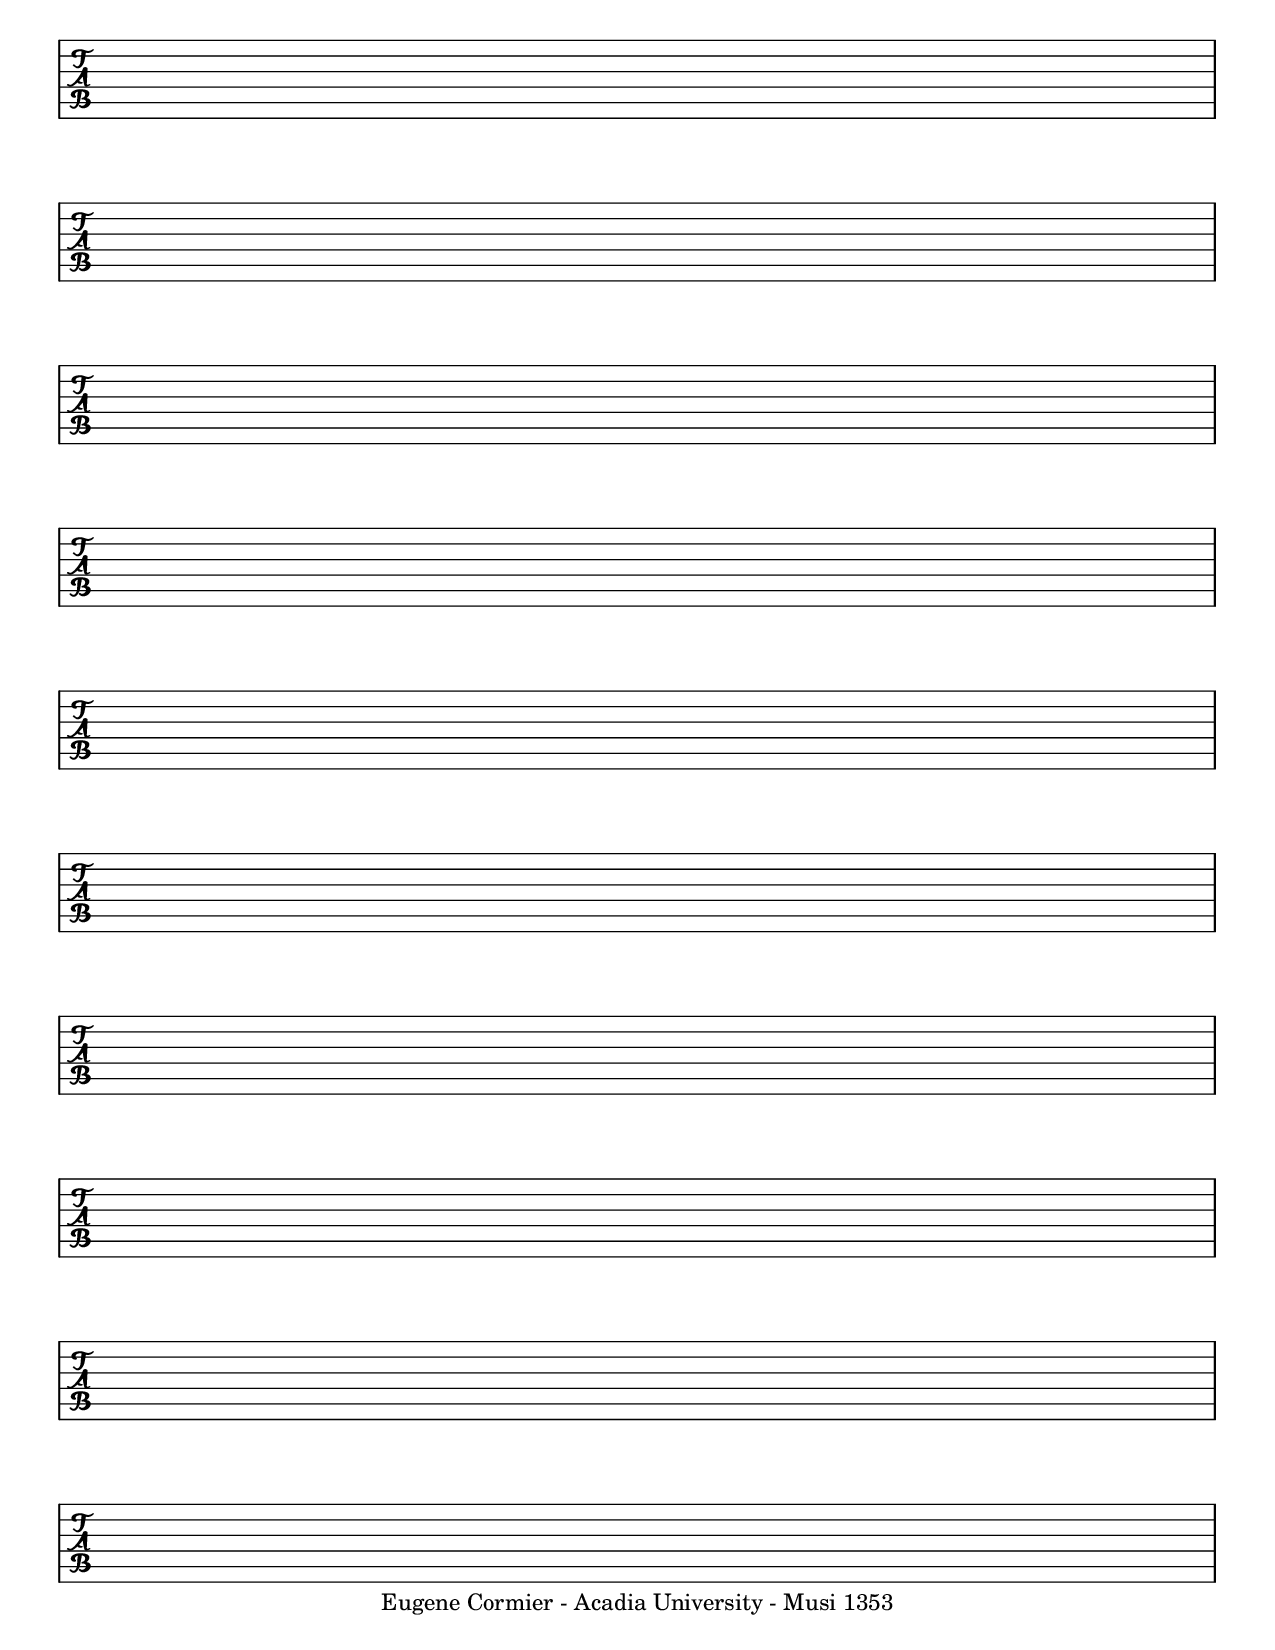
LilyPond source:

\version "2.10.0" % the version of lilypond I use
\header {
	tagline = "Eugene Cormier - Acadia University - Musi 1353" % this is the copyright line
}

\paper {
	#(set-global-staff-size 18) % staff size
	#(set-paper-size "letter")  % paper size
	ragged-last-bottom = ##f    % justify to bottom of page 
}

\layout {
	indent = 0.0\cm % remove indent on first staff
	\context {
		\Score \remove "Bar_number_engraver" % remove bar numbers
	}
     }

\new Score \with {
	\override TimeSignature #'transparent = ##t % don't print time signature
}

\new TabStaff {
	s1 \break
	s1 \break
	s1 \break
	s1 \break
	s1 \break
	s1 \break
	s1 \break
	s1 \break
	s1 \break
	s1 \break
}
